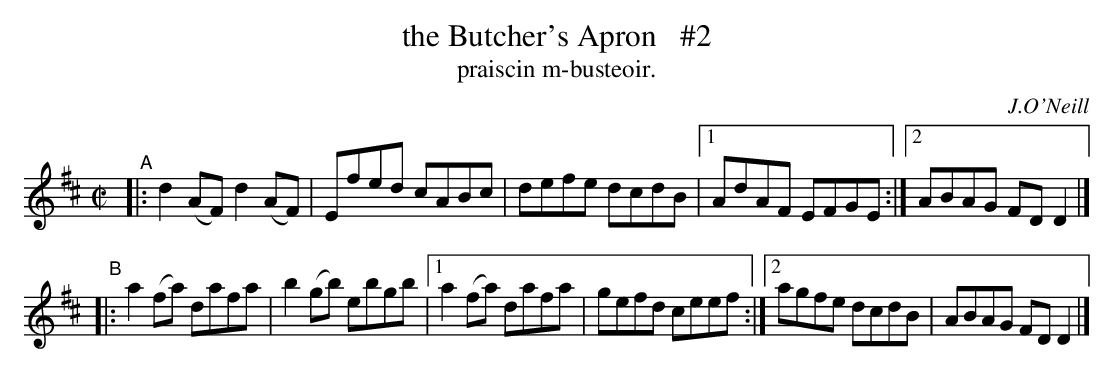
X:1
T: the Butcher's Apron   #2
T: praiscin m-busteoir.
O: J.O'Neill
M: C|
L: 1/8
K: D
"^A"|: d2(AF) d2(AF) | Efed cABc | defe dcdB |1 AdAF EFGE :|2 ABAG FDD2 |]
"^B"|: a2(fa) dafa | b2(gb) ebgb |1 a2(fa) dafa | gefd ceef :|2 agfe dcdB | ABAG FDD2 |]
